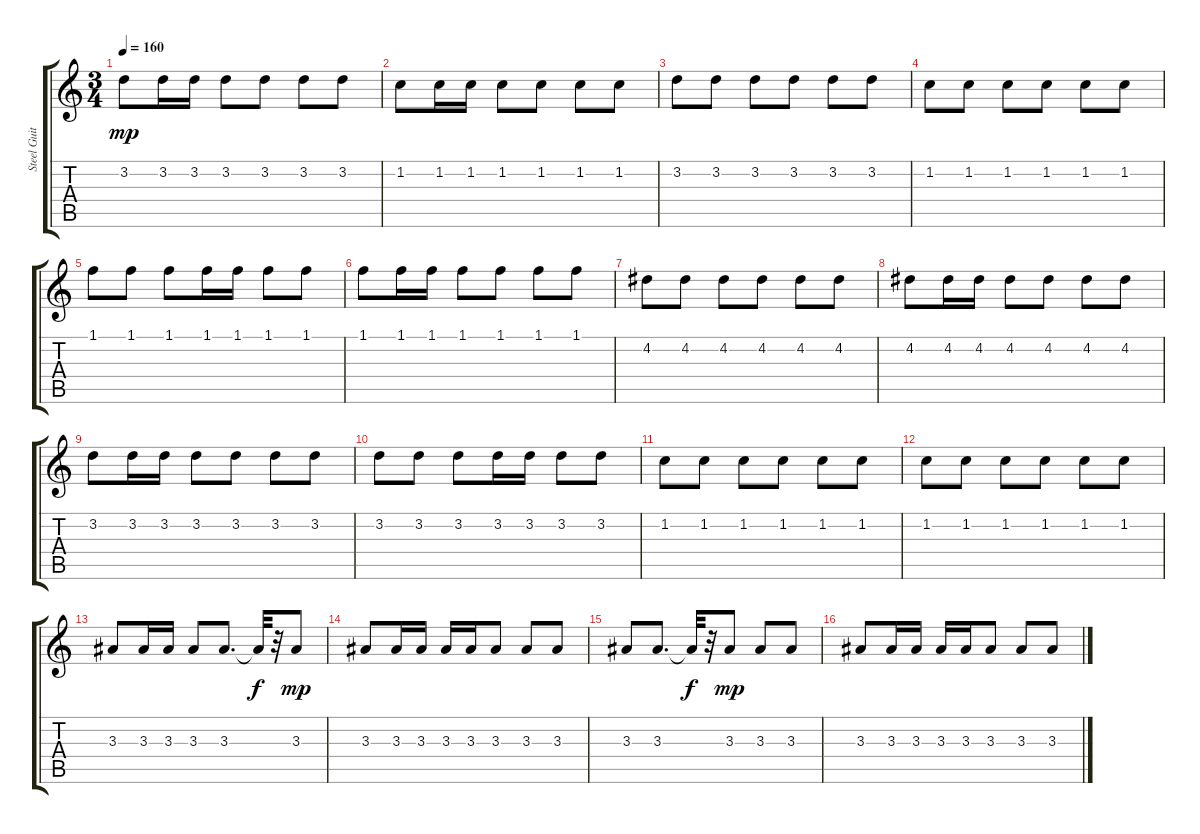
\track ("Steel Guitar Low" "Steel Guit") {instrument acousticguitarsteel}
\staff {score tabs}
\tuning (E4 B3 G3 D3 A2 E2) {hide}
\ts (3 4)
\tempo 160
\clef g2
\ks c
3.2.8{dy mp} 3.2.16 3.2.16 3.2.8 3.2.8 3.2.8 3.2.8 |
1.2.8 1.2.16 1.2.16 1.2.8 1.2.8 1.2.8 1.2.8 |
3.2.8 3.2.8 3.2.8 3.2.8 3.2.8 3.2.8 |
1.2.8 1.2.8 1.2.8 1.2.8 1.2.8 1.2.8 |
1.1.8 1.1.8 1.1.8 1.1.16 1.1.16 1.1.8 1.1.8 |
1.1.8 1.1.16 1.1.16 1.1.8 1.1.8 1.1.8 1.1.8 |
4.2.8 4.2.8 4.2.8 4.2.8 4.2.8 4.2.8 |
4.2.8 4.2.16 4.2.16 4.2.8 4.2.8 4.2.8 4.2.8 |
3.2.8 3.2.16 3.2.16 3.2.8 3.2.8 3.2.8 3.2.8 |
3.2.8 3.2.8 3.2.8 3.2.16 3.2.16 3.2.8 3.2.8 |
1.2.8 1.2.8 1.2.8 1.2.8 1.2.8 1.2.8 |
1.2.8 1.2.8 1.2.8 1.2.8 1.2.8 1.2.8 |
3.3.8 3.3.16 3.3.16 3.3.8 3.3.8{d} 3.3{t}.32{dy f} r.32 3.3.8{dy mp} |
3.3.8 3.3.16 3.3.16 3.3.16 3.3.16 3.3.8 3.3.8 3.3.8 |
3.3.8 3.3.8{d} 3.3{t}.32{dy f} r.32 3.3.8{dy mp} 3.3.8 3.3.8 |
3.3.8 3.3.16 3.3.16 3.3.16 3.3.16 3.3.8 3.3.8 3.3.8
